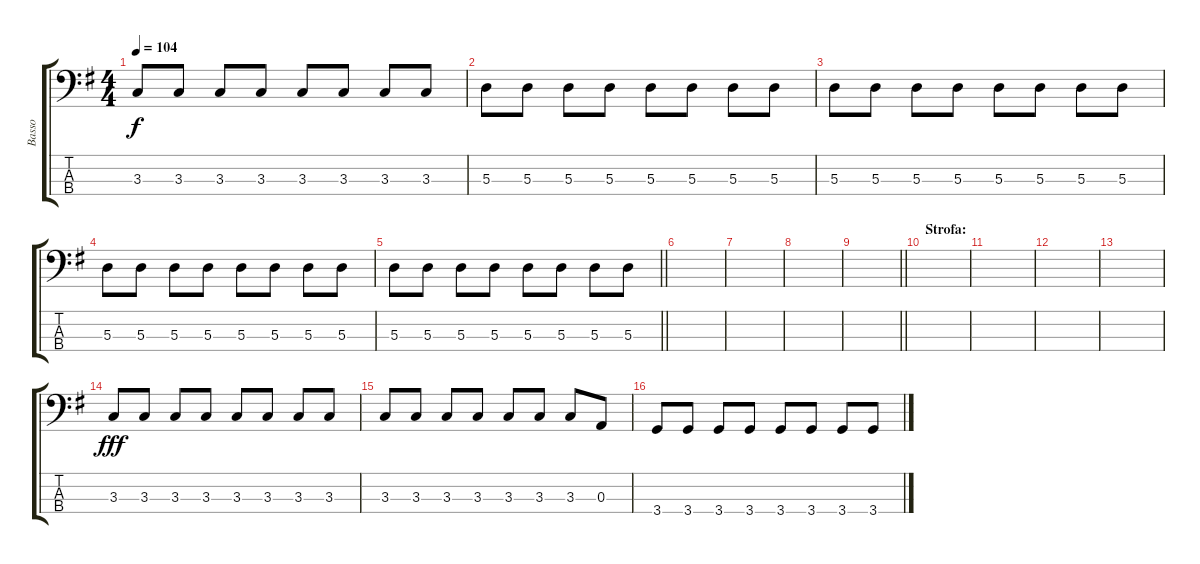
\track ("Basso" "Basso") {instrument electricbasspick}
\staff {score tabs}
\tuning (G2 D2 A1 E1) {hide}
\ts (4 4)
\tempo 104
\clef f4
\ks g
3.3.8{dy f} 3.3.8 3.3.8 3.3.8 3.3.8 3.3.8 3.3.8 3.3.8 |
5.3.8 5.3.8 5.3.8 5.3.8 5.3.8 5.3.8 5.3.8 5.3.8 |
5.3.8 5.3.8 5.3.8 5.3.8 5.3.8 5.3.8 5.3.8 5.3.8 |
5.3.8 5.3.8 5.3.8 5.3.8 5.3.8 5.3.8 5.3.8 5.3.8 |
\barLineRight lightlight
5.3.8 5.3.8 5.3.8 5.3.8 5.3.8 5.3.8 5.3.8 5.3.8 |
|
|
|
\barLineRight lightlight
|
\section ("" "Strofa:")
|
|
|
|
3.3.8{dy fff} 3.3.8 3.3.8 3.3.8 3.3.8 3.3.8 3.3.8 3.3.8 |
3.3.8 3.3.8 3.3.8 3.3.8 3.3.8 3.3.8 3.3.8 0.3.8 |
3.4.8 3.4.8 3.4.8 3.4.8 3.4.8 3.4.8 3.4.8 3.4.8
